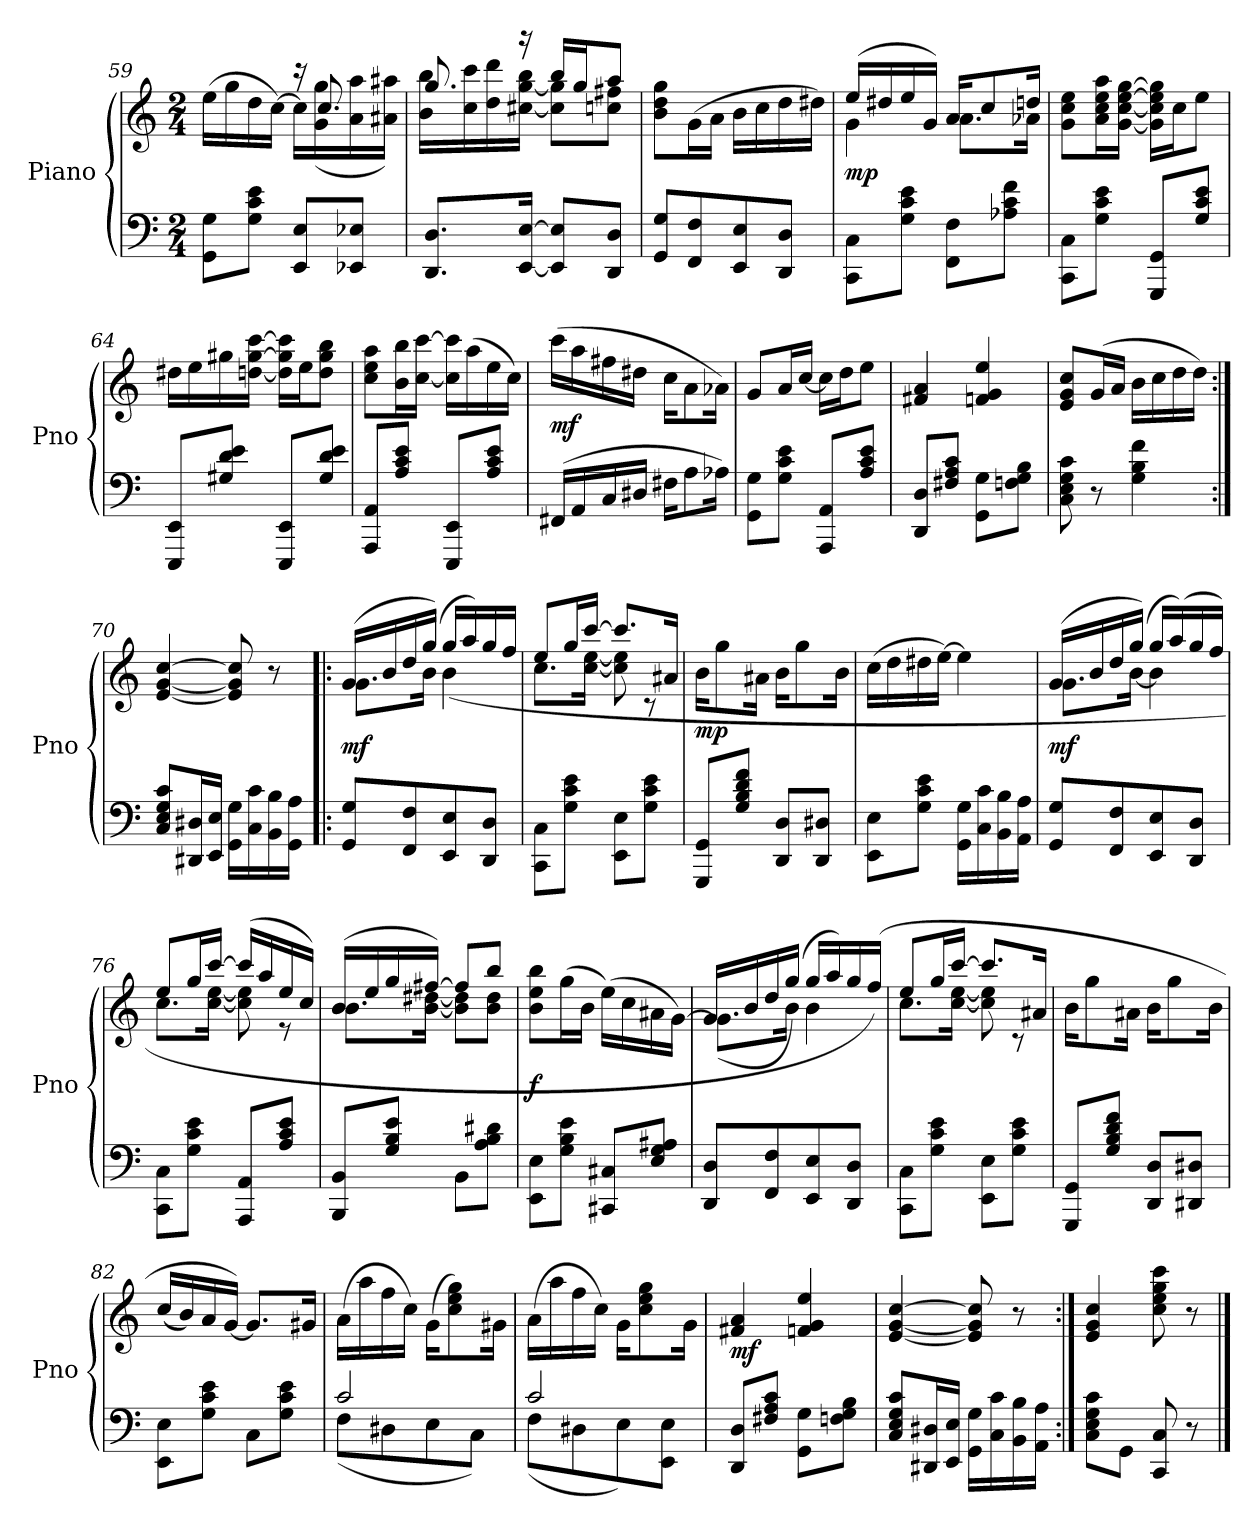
**kern	**kern	**dynam
*part1	*part1	*part1
*staff2	*staff1	*staff1/2
*I"Piano	*	*
*I'Pno	*	*
*clefF4	*clefG2	*
*k[]	*k[]	*
*M2/4	*M2/4	*
=59	=59	=59
*	*^	*
8GG 8GL	(16eeLL	4ryy	.
.	16gg	.	.
8G 8c 8eJ	16dd	.	.
.	[16ccJJ)	.	.
8EE 8EL	16r	16ccLL]	.
.	8.cc	(16g 16gg	.
8EE-X 8E-XJ	.	16a 16aa	.
.	.	16a#X 16aa#XJJ)	.
=60	=60	=60	=60
8.DD 8.DL	8.gg	16b 16bbLL	.
.	.	16cc 16ccc	.
.	.	16dd 16ddd	.
[16EE [16EJk	16r	[16cc#X [16gg 16bbJJ	.
8EE] 8E]L	16bbLL	8cc#] 8gg]L	.
.	16ggJ	.	.
8DD 8DJ	8aaJ	8ccn 8ff#XJ	.
*	*v	*v	*
=61	=61	=61
8GG 8GL	8b 8dd 8ggL	.
8FF 8F	(16gL	.
.	16aJJ	.
8EE 8E	16bLL	.
.	16cc	.
8DD 8DJ	16dd	.
.	16dd#XJJ)	.
=62	=62	=62
*	*^	*
8CC 8CL	(16eeLL	4g	mp
.	16dd#X	.	.
8G 8c 8eJ	16ee	.	.
.	16gJJ)	.	.
8FF 8FL	16aKL	8.aL	.
.	8cc	.	.
8A-X 8c 8fJ	.	.	.
.	16ddnJk	16a-XJk	.
*	*v	*v	*
=63	=63	=63
8CC 8CL	8g 8cc 8eeL	.
8G 8c 8eJ	16a 16cc 16ee 16aaL	.
.	[16g [16cc [16ee [16ggJJ	.
8GGG 8GGL	16g] 16cc] 16ee] 16gg]LL	.
.	16ccJ	.
8G 8c 8eJ	8eeJ	.
=64	=64	=64
8EEE 8EEL	16dd#XLL	.
.	16ee	.
8G#X 8d 8eJ	16gg#X	.
.	[16ddn [16gg# [16cccJJ	.
8EEE 8EEL	16dd] 16gg#] 16ccc]LL	.
.	16eeJ	.
8G# 8d 8eJ	8dd 8gg# 8bbJ	.
=65	=65	=65
8AAA 8AAL	8cc 8ee 8aaL	.
8A 8c 8eJ	16b 16bbL	.
.	[16cc [16cccJJ	.
8EEE 8EEL	16cc] 16ccc]LL	.
.	(16aa	.
8A 8c 8eJ	16ee	.
.	16ccJJ)	.
=66	=66	=66
(16FF#XLL	(16cccLL	mf
16AA	16aa	.
16C	16ff#X	.
16D#XJJ	16dd#XJJ	.
16F#XKL	16ccKL	.
8A	8a	.
16A-XJk)	16a-XJk)	.
=67	=67	=67
8GG 8GL	8gL	.
8G 8c 8eJ	16aL	.
.	[16ccJJ	.
8AAA 8AAL	16ccLL]	.
.	16ddJ	.
8A 8c 8eJ	8eeJ	.
=68	=68	=68
8DD 8DL	4f#X 4a	.
8F#X 8A 8cJ	.	.
8GG 8GL	4fn 4g 4ee	.
8Fn 8G 8BJ	.	.
=69	=69	=69
8C 8E 8G 8c	8e 8g 8ccL	.
8r	(16gL	.
.	16aJJ	.
4G 4B 4f	16bLL	.
.	16cc	.
.	16dd	.
.	16ddJJ)	.
=70:|!	=70:|!	=70:|!
8C 8E 8G 8cL	[4e [4g [4cc	.
16DD#X 16D#XL	.	.
16EE 16EJJ	.	.
16GG 16GLL	8e] 8g] 8cc]	.
16C 16c	.	.
16BB 16B	8r	.
16GG 16AJJ	.	.
=71!|:	=71!|:	=71!|:
*	*^	*
8GG 8GL	(16gLL	8.gL	mf
.	16b	.	.
8FF 8F	16dd	.	.
.	(16ggJJ)	16bJk	.
8EE 8E	16ggLL	(4b	.
.	16aa)	.	.
8DD 8DJ	16gg	.	.
.	16ffJJ	.	.
=72	=72	=72	=72
8CC 8CL	8eeL	8.ccL	.
8G 8c 8eJ	16ggL	.	.
.	[16cccJJ	[16cc [16eeJk	.
8EE 8EL	8.cccL]	8cc] 8ee]	.
8G 8c 8eJ	.	8r	.
.	16a#XJk	.	.
*	*v	*v	*
=73	=73	=73
8GGG 8GGL	16bKL	mp
.	8gg	.
8G 8B 8d 8fJ	.	.
.	16a#XJk	.
8DD 8DL	16bKL	.
.	8gg	.
8DD 8D#XJ	.	.
.	16bJk	.
=74	=74	=74
8EE 8EL	(16ccLL	.
.	16dd	.
8G 8c 8eJ	16dd#X	.
.	[16eeJJ)	.
16GG 16GLL	4ee]	.
16C 16c	.	.
16BB 16B	.	.
16AA 16AJJ	.	.
=75	=75	=75
*	*^	*
8GG 8GL	(16gLL	8.gL	mf
.	16b	.	.
8FF 8F	16dd	.	.
.	(16ggJJ)	[16bJk	.
8EE 8E	16ggLL	4b]	.
.	(16aa)	.	.
8DD 8DJ	16gg	.	.
.	16ffJJ)	.	.
=76	=76	=76	=76
8CC 8CL	8eeL	8.ccL	.
8G 8c 8eJ	16ggL	.	.
.	[16cccJJ	[16cc [16eeJk	.
8AAA 8AAL	(16cccLL]	8cc] 8ee]	.
.	16aa	.	.
8A 8c 8eJ	16ee	8r	.
.	16ccJJ)	.	.
=77	=77	=77	=77
8BBB 8BBL	(16bLL	8.bL	.
.	16ee	.	.
8G 8B 8eJ	16gg	.	.
.	[16ff#XJJ)	[16b [16dd#XJk	.
8BBL	8ff#L]	8b] 8dd#]L	.
8A 8B 8d#XJ	8bbJ	8b 8dd#J	.
*	*v	*v	*
=78	=78	=78
8EE 8EL	8b 8ee 8bbL	f
8G 8B 8eJ	(16ggL	.
.	16bJJ	.
8CC#X 8C#XL	(16eeLL)	.
.	16cc	.
8E 8G 8A#XJ	16a#X	.
.	[16gJJ)	.
=79	=79	=79
*	*^	*
8DD 8DL	16gLL	(8.gL]	.
.	16b	.	.
8FF 8F	16dd	.	.
.	(16ggJJ)	16bJk	.
8EE 8E	16ggLL	4b	.
.	16aa)	.	.
8DD 8DJ	16gg	.	.
.	(16ffJJ)	.	.
=80	=80	=80	=80
8CC 8CL	8eeL	8.ccL	.
8G 8c 8eJ	16ggL	.	.
.	[16cccJJ	[16cc [16eeJk	.
8EE 8EL	8.cccL]	8cc] 8ee]	.
8G 8c 8eJ	.	8r	.
.	16a#XJk	.	.
*	*v	*v	*
=81	=81	=81
8GGG 8GGL	16bKL	.
.	8gg	.
8G 8B 8d 8fJ	.	.
.	16a#XJk	.
8DD 8DL	16bKL	.
.	8gg	.
8DD#X 8D#XJ	.	.
.	16bJk	.
=82	=82	=82
8EE 8EL	(16ccLL	.
.	16b)	.
8G 8c 8eJ	16a	.
.	[16gJJ)	.
8CL	8.gL]	.
8G 8c 8eJ	.	.
.	16g#XJk	.
=83	=83	=83
*^	*	*
2c	(8FL	(16aLL	.
.	.	16aa	.
.	8D#X	16ff	.
.	.	16ccJJ)	.
.	8E	(16gKL	.
.	.	8cc 8ee 8gg)	.
.	8CJ)	.	.
.	.	16g#XJk	.
=84	=84	=84	=84
2c	(8FL	(16aLL	.
.	.	16aa	.
.	8D#X	16ff	.
.	.	16ccJJ)	.
.	8E)	16gKL	.
.	.	8cc 8ee 8gg	.
.	8EE 8EJ	.	.
.	.	16gJk	.
*v	*v	*	*
=85	=85	=85
8DD 8DL	4f#X 4a	mf
8F#X 8A 8cJ	.	.
8GG 8GL	4fn 4g 4ee	.
8Fn 8G 8BJ	.	.
=86	=86	=86
8C 8E 8G 8cL	[4e [4g [4cc	.
16DD#X 16D#XL	.	.
16EE 16EJJ	.	.
16GG 16GLL	8e] 8g] 8cc]	.
16C 16c	.	.
16BB 16B	8r	.
16AA 16AJJ	.	.
=87:|!	=87:|!	=87:|!
8C 8E 8G 8cL	4e 4g 4cc	.
8GGJ	.	.
8CC 8C	8cc 8ee 8gg 8ccc	.
8r	8r	.
==	==	==
*-	*-	*-
